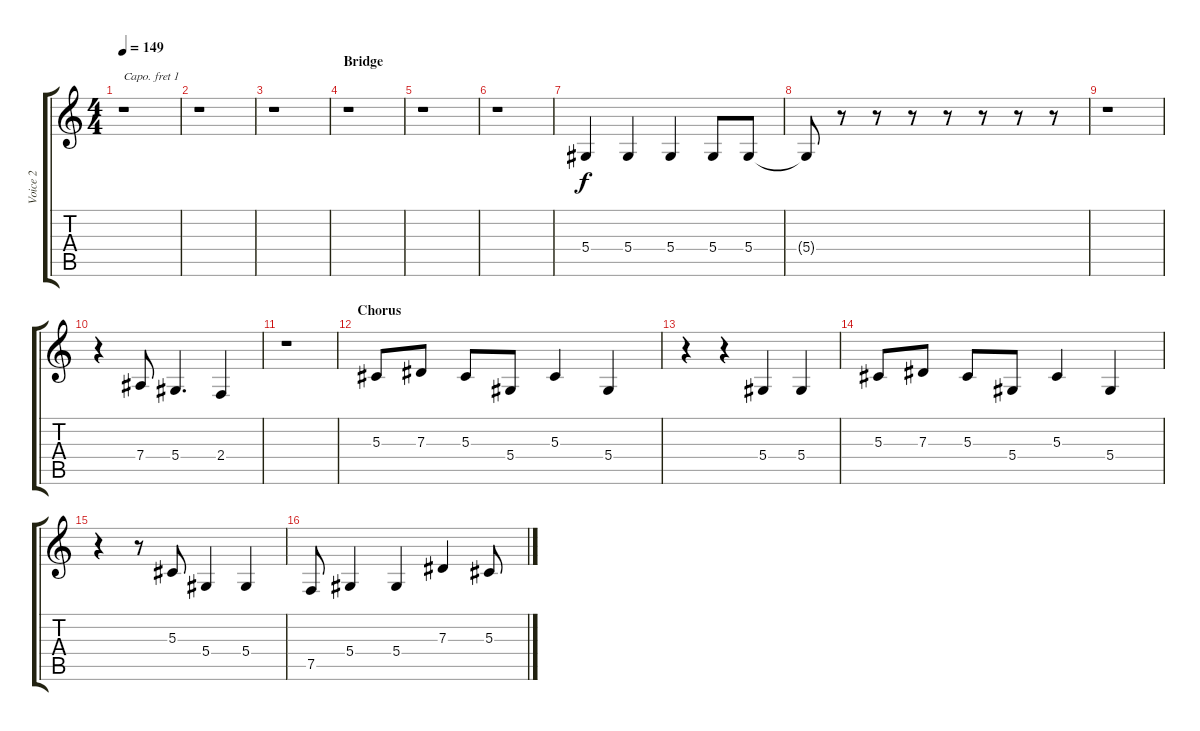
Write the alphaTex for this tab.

\track ("Voice 2" "Voice 2") {instrument voiceoohs}
\staff {score tabs}
\capo 1
\tuning (E4 B3 G3 D3 A2 E2) {hide}
\ts (4 4)
\tempo 149
\clef g2
\ks c
r.1{dy f} |
r.1 |
r.1 |
\section ("" "Bridge")
r.1 |
r.1 |
r.1 |
5.4.4 5.4.4 5.4.4 5.4.8 5.4.8 |
5.4{t}.8 r.8 r.8 r.8 r.8 r.8 r.8 r.8 |
r.1 |
r.4 7.4.8 5.4.4{d} 2.4.4 |
r.1 |
\section ("" "Chorus")
5.3.8 7.3.8 5.3.8 5.4.8 5.3.4 5.4.4 |
r.4 r.4 5.4.4 5.4.4 |
5.3.8 7.3.8 5.3.8 5.4.8 5.3.4 5.4.4 |
r.4 r.8 5.3.8 5.4.4 5.4.4 |
7.5.8 5.4.4 5.4.4 7.3.4 5.3.8
